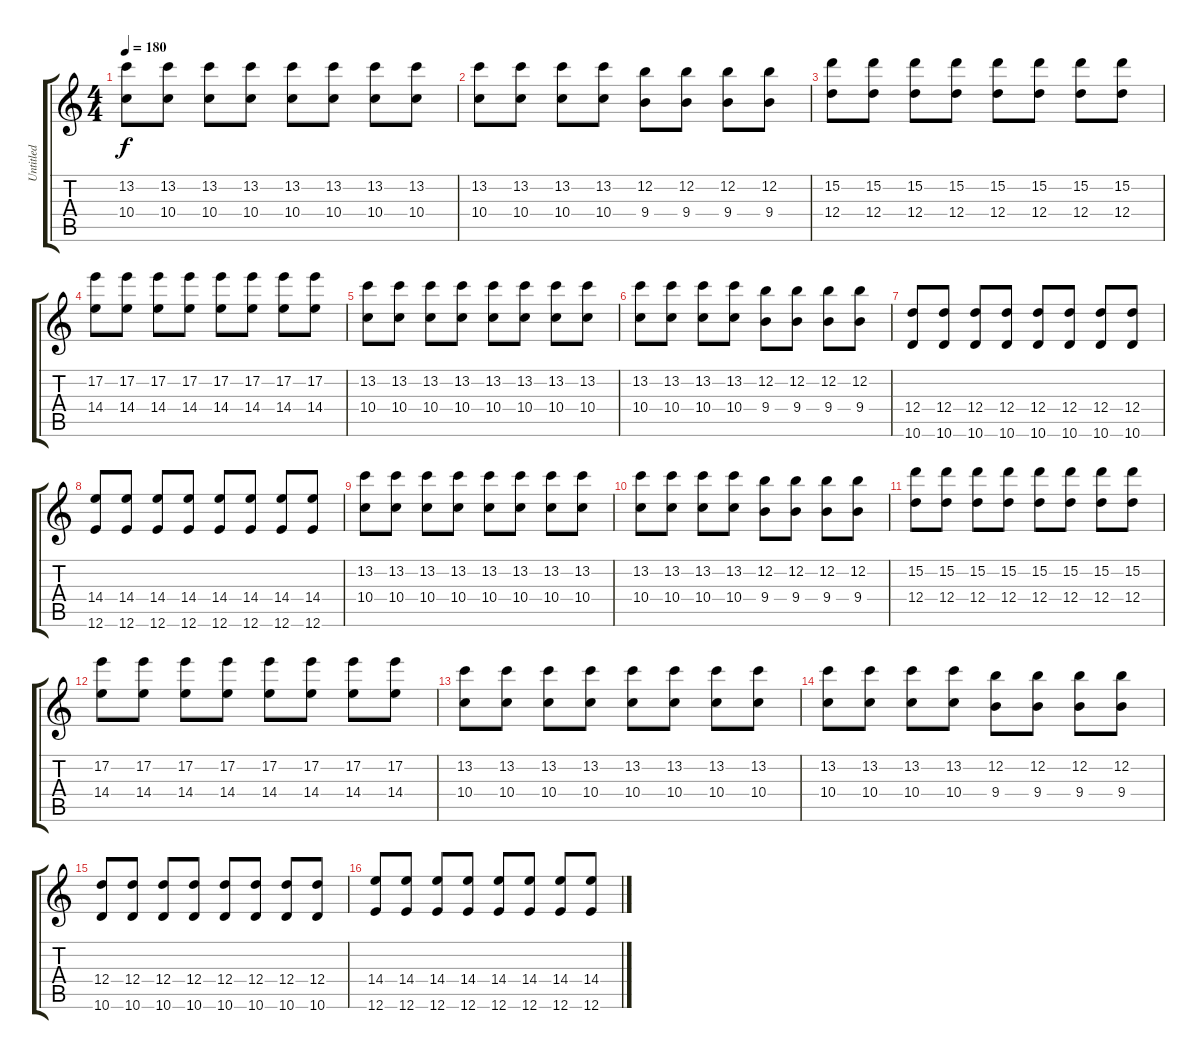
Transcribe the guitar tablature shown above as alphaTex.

\track ("Untitled" "Untitled") {instrument acousticguitarnylon}
\staff {score tabs}
\tuning (E4 B3 G3 D3 A2 E2) {hide}
\ts (4 4)
\tempo 180
\clef g2
\ks c
(13.2 10.4).8{dy f instrument acousticguitarnylon} (13.2 10.4).8 (13.2 10.4).8 (13.2 10.4).8 (13.2 10.4).8 (13.2 10.4).8 (13.2 10.4).8 (13.2 10.4).8 |
(13.2 10.4).8 (13.2 10.4).8 (13.2 10.4).8 (13.2 10.4).8 (12.2 9.4).8 (12.2 9.4).8 (12.2 9.4).8 (12.2 9.4).8 |
(15.2 12.4).8 (15.2 12.4).8 (15.2 12.4).8 (15.2 12.4).8 (15.2 12.4).8 (15.2 12.4).8 (15.2 12.4).8 (15.2 12.4).8 |
(17.2 14.4).8 (17.2 14.4).8 (17.2 14.4).8 (17.2 14.4).8 (17.2 14.4).8 (17.2 14.4).8 (17.2 14.4).8 (17.2 14.4).8 |
(13.2 10.4).8 (13.2 10.4).8 (13.2 10.4).8 (13.2 10.4).8 (13.2 10.4).8 (13.2 10.4).8 (13.2 10.4).8 (13.2 10.4).8 |
(13.2 10.4).8 (13.2 10.4).8 (13.2 10.4).8 (13.2 10.4).8 (12.2 9.4).8 (12.2 9.4).8 (12.2 9.4).8 (12.2 9.4).8 |
(12.4 10.6).8 (12.4 10.6).8 (12.4 10.6).8 (12.4 10.6).8 (12.4 10.6).8 (12.4 10.6).8 (12.4 10.6).8 (12.4 10.6).8 |
(14.4 12.6).8 (14.4 12.6).8 (14.4 12.6).8 (14.4 12.6).8 (14.4 12.6).8 (14.4 12.6).8 (14.4 12.6).8 (14.4 12.6).8 |
(13.2 10.4).8 (13.2 10.4).8 (13.2 10.4).8 (13.2 10.4).8 (13.2 10.4).8 (13.2 10.4).8 (13.2 10.4).8 (13.2 10.4).8 |
(13.2 10.4).8 (13.2 10.4).8 (13.2 10.4).8 (13.2 10.4).8 (12.2 9.4).8 (12.2 9.4).8 (12.2 9.4).8 (12.2 9.4).8 |
(15.2 12.4).8 (15.2 12.4).8 (15.2 12.4).8 (15.2 12.4).8 (15.2 12.4).8 (15.2 12.4).8 (15.2 12.4).8 (15.2 12.4).8 |
(17.2 14.4).8 (17.2 14.4).8 (17.2 14.4).8 (17.2 14.4).8 (17.2 14.4).8 (17.2 14.4).8 (17.2 14.4).8 (17.2 14.4).8 |
(13.2 10.4).8 (13.2 10.4).8 (13.2 10.4).8 (13.2 10.4).8 (13.2 10.4).8 (13.2 10.4).8 (13.2 10.4).8 (13.2 10.4).8 |
(13.2 10.4).8 (13.2 10.4).8 (13.2 10.4).8 (13.2 10.4).8 (12.2 9.4).8 (12.2 9.4).8 (12.2 9.4).8 (12.2 9.4).8 |
(12.4 10.6).8 (12.4 10.6).8 (12.4 10.6).8 (12.4 10.6).8 (12.4 10.6).8 (12.4 10.6).8 (12.4 10.6).8 (12.4 10.6).8 |
(14.4 12.6).8 (14.4 12.6).8 (14.4 12.6).8 (14.4 12.6).8 (14.4 12.6).8 (14.4 12.6).8 (14.4 12.6).8 (14.4 12.6).8
